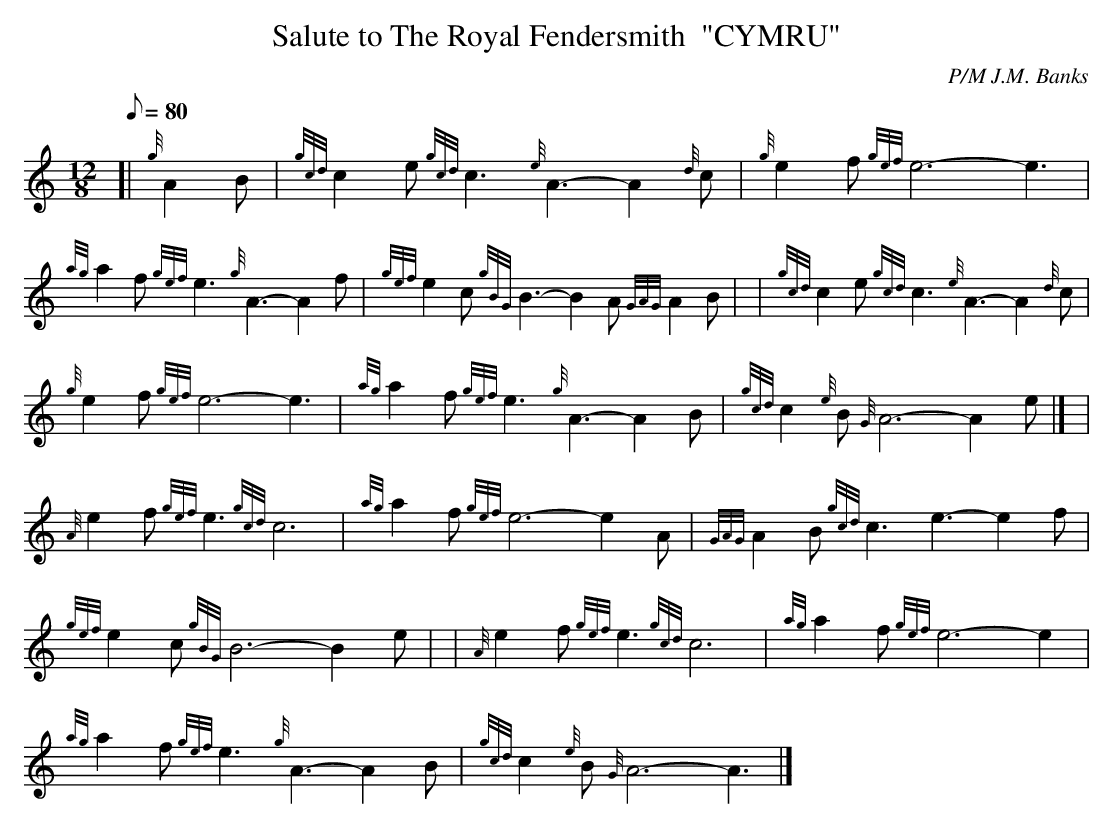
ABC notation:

X:1
T:Salute to The Royal Fendersmith  "CYMRU"
M:12/8
L:1/8
Q:80
C:P/M J.M. Banks
K:HP
[| {g}A2B | \
{gcd}c2e{gcd}c3{e}A3-A2{d}c | \
{g}e2f{gef}e6-e3 |
{ag}a2f{gef}e3{g}A3-A2f | \
{gef}e2c{gBG}B3-B2A{GAG}A2B | | \
{gcd}c2e{gcd}c3{e}A3-A2{d}c |
{g}e2f{gef}e6-e3 | \
{ag}a2f{gef}e3{g}A3-A2B | \
{gcd}c2{e}B{G}A6-A2e|] [ |
{A}e2f{gef}e3{gcd}c6 | \
{ag}a2f{gef}e6-e2A | \
{GAG}A2B{gcd}c3e3-e2f |
{gef}e2c{gBG}B6-B2e | | \
{A}e2f{gef}e3{gcd}c6 | \
{ag}a2f{gef}e6-e2 |
{ag}a2f{gef}e3{g}A3-A2B | \
{gcd}c2{e}B{G}A6-A3|]
